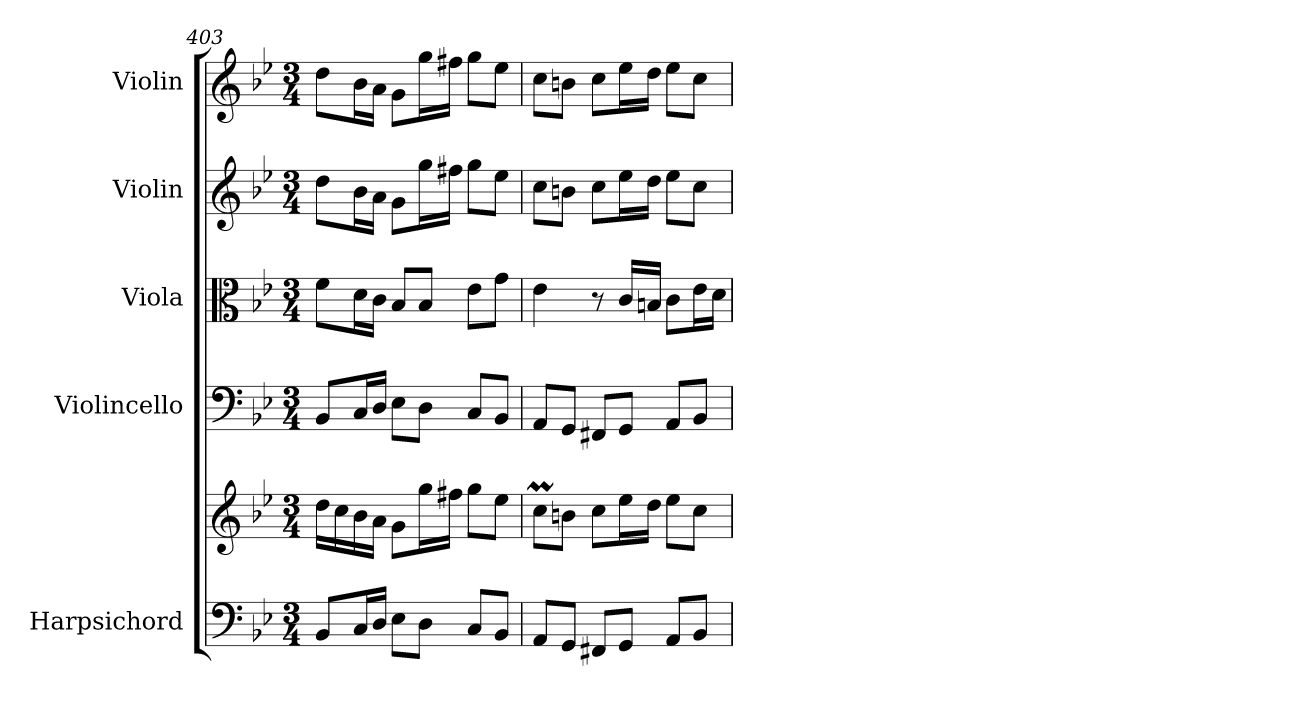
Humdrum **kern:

**kern	**kern	**kern	**kern	**kern	**kern
*part5	*part5	*part4	*part3	*part2	*part1
*staff6	*staff5	*staff4	*staff3	*staff2	*staff1
*I"Harpsichord	*	*I"Violincello	*I"Viola	*I"Violin	*I"Violin
*I'Hpschd	*	*I'Vc	*I'Vla	*I'Vln	*I'Vln
*clefF4	*clefG2	*clefF4	*clefC3	*clefG2	*clefG2
*k[b-e-]	*k[b-e-]	*k[b-e-]	*k[b-e-]	*k[b-e-]	*k[b-e-]
*M3/4	*M3/4	*M3/4	*M3/4	*M3/4	*M3/4
=403	=403	=403	=403	=403	=403
8BB-/L	16dd\LL	8BB-/L	8f\L	8dd\L	8dd\L
.	16cc\	.	.	.	.
16C/L	16b-\	16C/L	16d\L	16b-\L	16b-\L
16D/JJ	16a\JJ	16D/JJ	16c\JJ	16a\JJ	16a\JJ
8E-\L	8g\L	8E-\L	8B-/L	8g\L	8g\L
8D\J	16gg\L	8D\J	8B-/J	16gg\L	16gg\L
.	16ff#X\JJ	.	.	16ff#X\JJ	16ff#X\JJ
8C/L	8gg\L	8C/L	8e-\L	8gg\L	8gg\L
8BB-/J	8ee-\J	8BB-/J	8g\J	8ee-\J	8ee-\J
=404	=404	=404	=404	=404	=404
8AA/L	8ccM\L	8AA/L	4e-\	8cc\L	8cc\L
8GG/J	8bn\J	8GG/J	.	8bn\J	8bn\J
8FF#X/L	8cc\L	8FF#X/L	8r	8cc\L	8cc\L
8GG/J	16ee-\L	8GG/J	16c/LL	16ee-\L	16ee-\L
.	16dd\JJ	.	16Bn/JJ	16dd\JJ	16dd\JJ
8AA/L	8ee-\L	8AA/L	8c\L	8ee-\L	8ee-\L
8BB-/J	8cc\J	8BB-/J	16e-\L	8cc\J	8cc\J
.	.	.	16d\JJ	.	.
=	=	=	=	=	=
*-	*-	*-	*-	*-	*-
